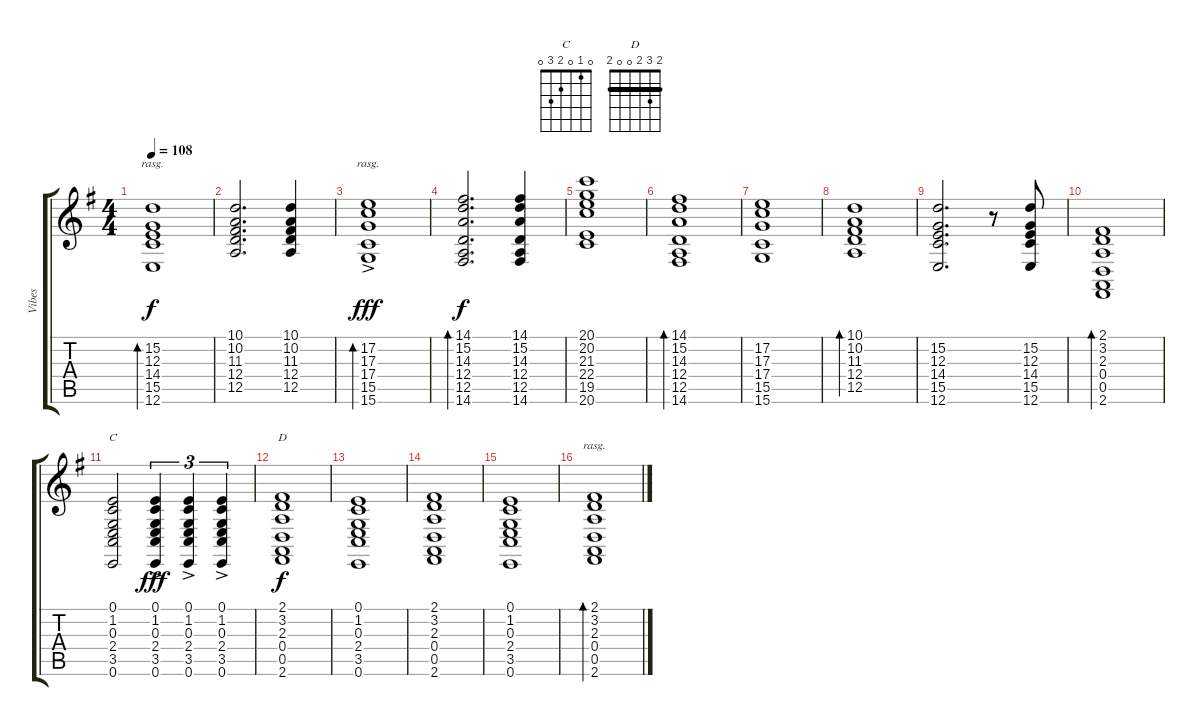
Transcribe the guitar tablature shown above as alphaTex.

\track ("Vibes" "Vibes") {instrument vibraphone}
\staff {score tabs}
\tuning (E4 B3 G3 D3 A2 E2) {hide}
\chord ("C" 0 1 0 2 3 0)
\chord ("D" 2 3 2 0 0 2) {barre 2}
\ts (4 4)
\tempo 108
\clef g2
\ks g
(15.2 12.3 14.4 15.5 12.6).1{bd 240 rasg ii dy f} |
(10.1 10.2 11.3 12.4 12.5).2{d} (10.1 10.2 11.3 12.4 12.5).4 |
(17.2{ac} 17.3{ac} 17.4{ac} 15.5{ac} 15.6{ac}).1{bd 240 rasg ii dy fff} |
(14.1 15.2 14.3 12.4 12.5 14.6).2{d bd 60 dy f} (14.1 15.2 14.3 12.4 12.5 14.6).4 |
(20.1 20.2 21.3 22.4 19.5 20.6).1 |
(14.1 15.2 14.3 12.4 12.5 14.6).1{bd 60} |
(17.2 17.3 17.4 15.5 15.6).1 |
(10.1 10.2 11.3 12.4 12.5).1{bd 60} |
(15.2 12.3 14.4 15.5 12.6).2{d} r.8 (15.2 12.3 14.4 15.5 12.6).8 |
(2.1 3.2 2.3 0.4 0.5 2.6).1{bd 60} |
(0.1 1.2 0.3 2.4 3.5 0.6).2{ch "C"} (0.1{ac} 1.2{ac} 0.3{ac} 2.4 3.5 0.6).4{tu (3 2) dy fff} (0.1{ac} 1.2{ac} 0.3{ac} 2.4 3.5 0.6).4{tu (3 2)} (0.1{ac} 1.2{ac} 0.3{ac} 2.4 3.5 0.6).4{tu (3 2)} |
(2.1 3.2 2.3 0.4 0.5 2.6).1{ch "D" dy f} |
(0.1 1.2 0.3 2.4 3.5 0.6).1 |
(2.1 3.2 2.3 0.4 0.5 2.6).1 |
(0.1 1.2 0.3 2.4 3.5 0.6).1 |
(2.1 3.2 2.3 0.4 0.5 2.6).1{bd 120 rasg ii}
